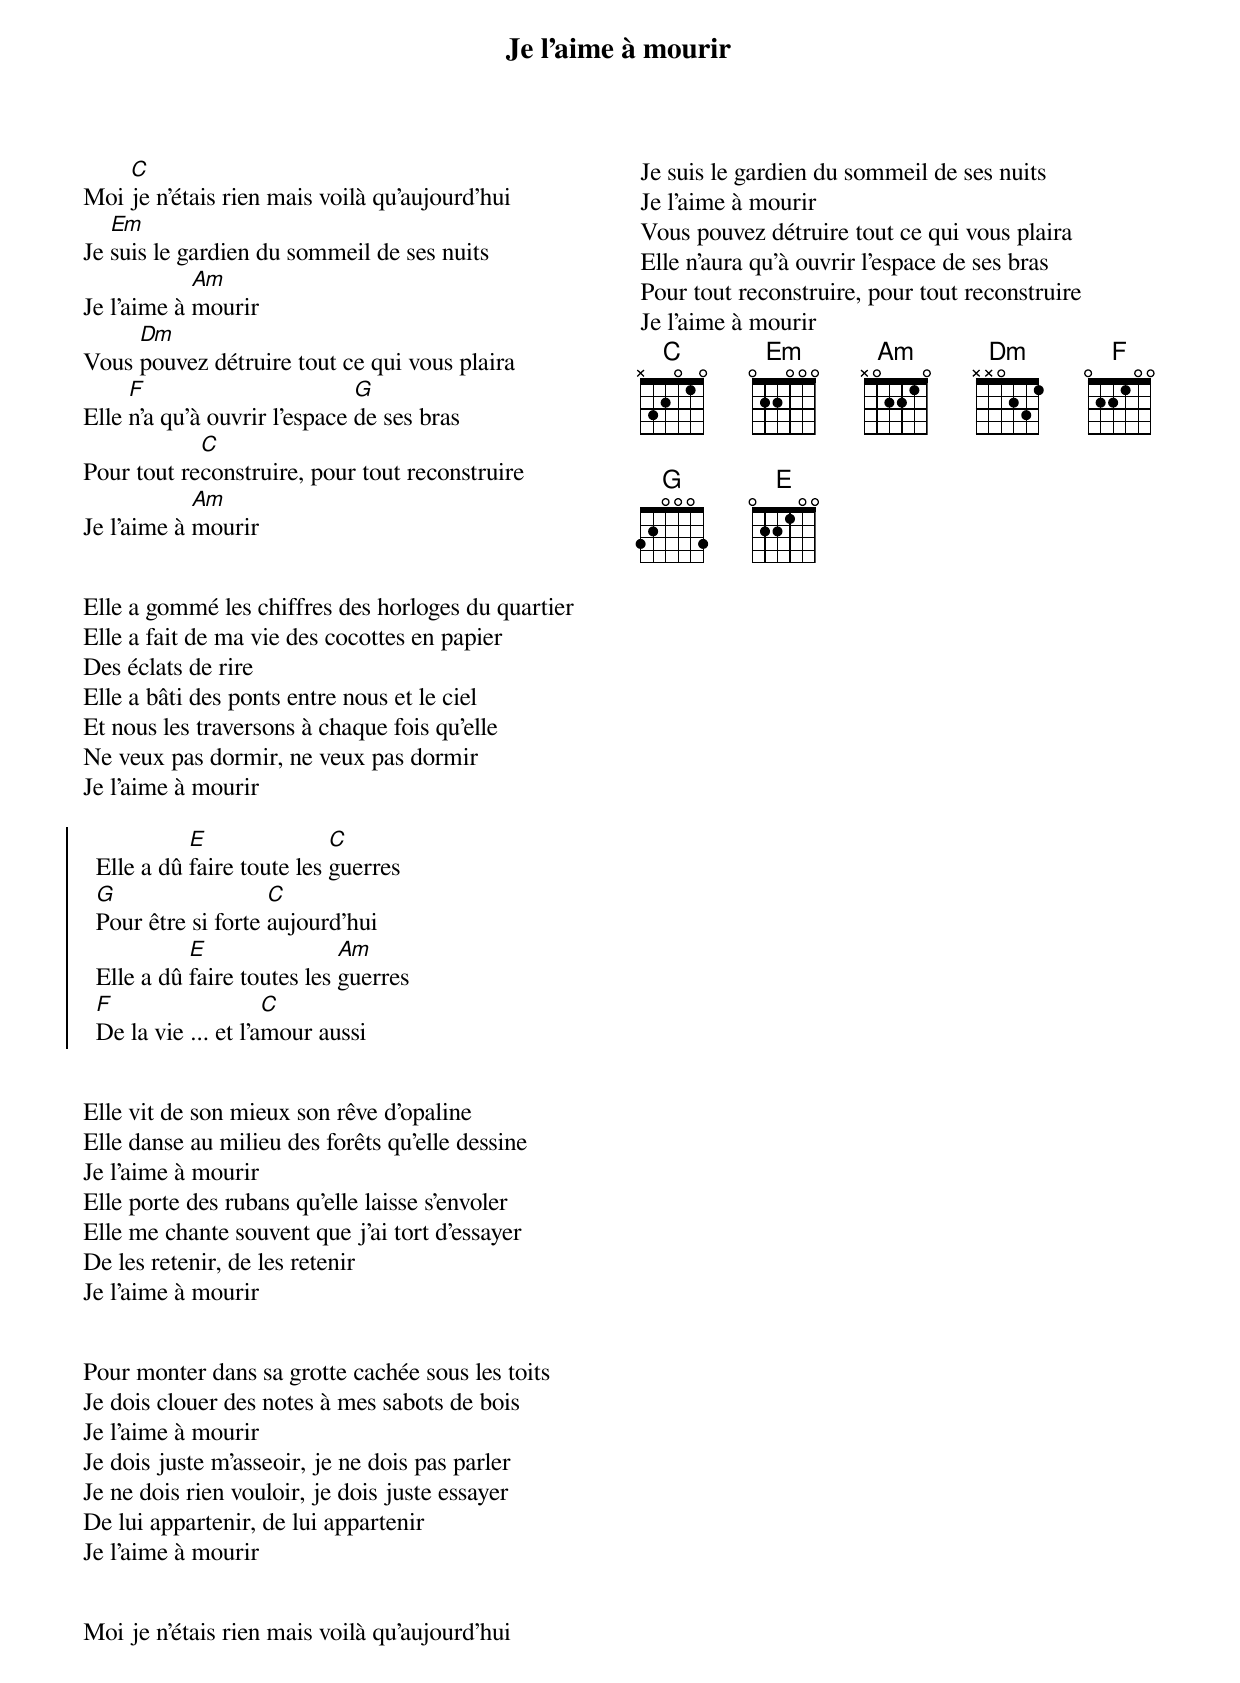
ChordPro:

{title: Je l'aime à mourir}
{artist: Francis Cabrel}
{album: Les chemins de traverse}
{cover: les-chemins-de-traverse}
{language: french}
{columns: 2}
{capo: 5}
{define: C frets X 3 2 0 1 0}
{define: Em frets 0 2 2 0 0 0}
{define: Am frets X 0 2 2 1 0}
{define: Dm frets X X 0 2 3 1}
{define: F base-fret 1 frets 0 2 2 1 0 0}
{define: G frets 3 2 0 0 0 3}
{define: E frets 0 2 2 1 0 0}


Moi [C]je n'étais rien mais voilà qu'aujourd'hui
Je [Em]suis le gardien du sommeil de ses nuits
Je l'aime à [Am]mourir
Vous [Dm]pouvez détruire tout ce qui vous plaira
Elle [F]n'a qu'à ouvrir l'espace [G]de ses bras
Pour tout re[C]construire, pour tout reconstruire
Je l'aime à [Am]mourir


Elle a gommé les chiffres des horloges du quartier
Elle a fait de ma vie des cocottes en papier
Des éclats de rire
Elle a bâti des ponts entre nous et le ciel
Et nous les traversons à chaque fois qu'elle
Ne veux pas dormir, ne veux pas dormir
Je l'aime à mourir

{start_of_chorus}
  Elle a dû [E]faire toute les [C]guerres
  [G]Pour être si forte [C]aujourd'hui
  Elle a dû [E]faire toutes les [Am]guerres
  [F]De la vie ... et l'a[C]mour aussi
{end_of_chorus}


Elle vit de son mieux son rêve d'opaline
Elle danse au milieu des forêts qu'elle dessine
Je l'aime à mourir
Elle porte des rubans qu'elle laisse s'envoler
Elle me chante souvent que j'ai tort d'essayer
De les retenir, de les retenir
Je l'aime à mourir


Pour monter dans sa grotte cachée sous les toits
Je dois clouer des notes à mes sabots de bois
Je l'aime à mourir
Je dois juste m'asseoir, je ne dois pas parler
Je ne dois rien vouloir, je dois juste essayer
De lui appartenir, de lui appartenir
Je l'aime à mourir


Moi je n'étais rien mais voilà qu'aujourd'hui
Je suis le gardien du sommeil de ses nuits
Je l'aime à mourir
Vous pouvez détruire tout ce qui vous plaira
Elle n'aura qu'à ouvrir l'espace de ses bras
Pour tout reconstruire, pour tout reconstruire
Je l'aime à mourir
